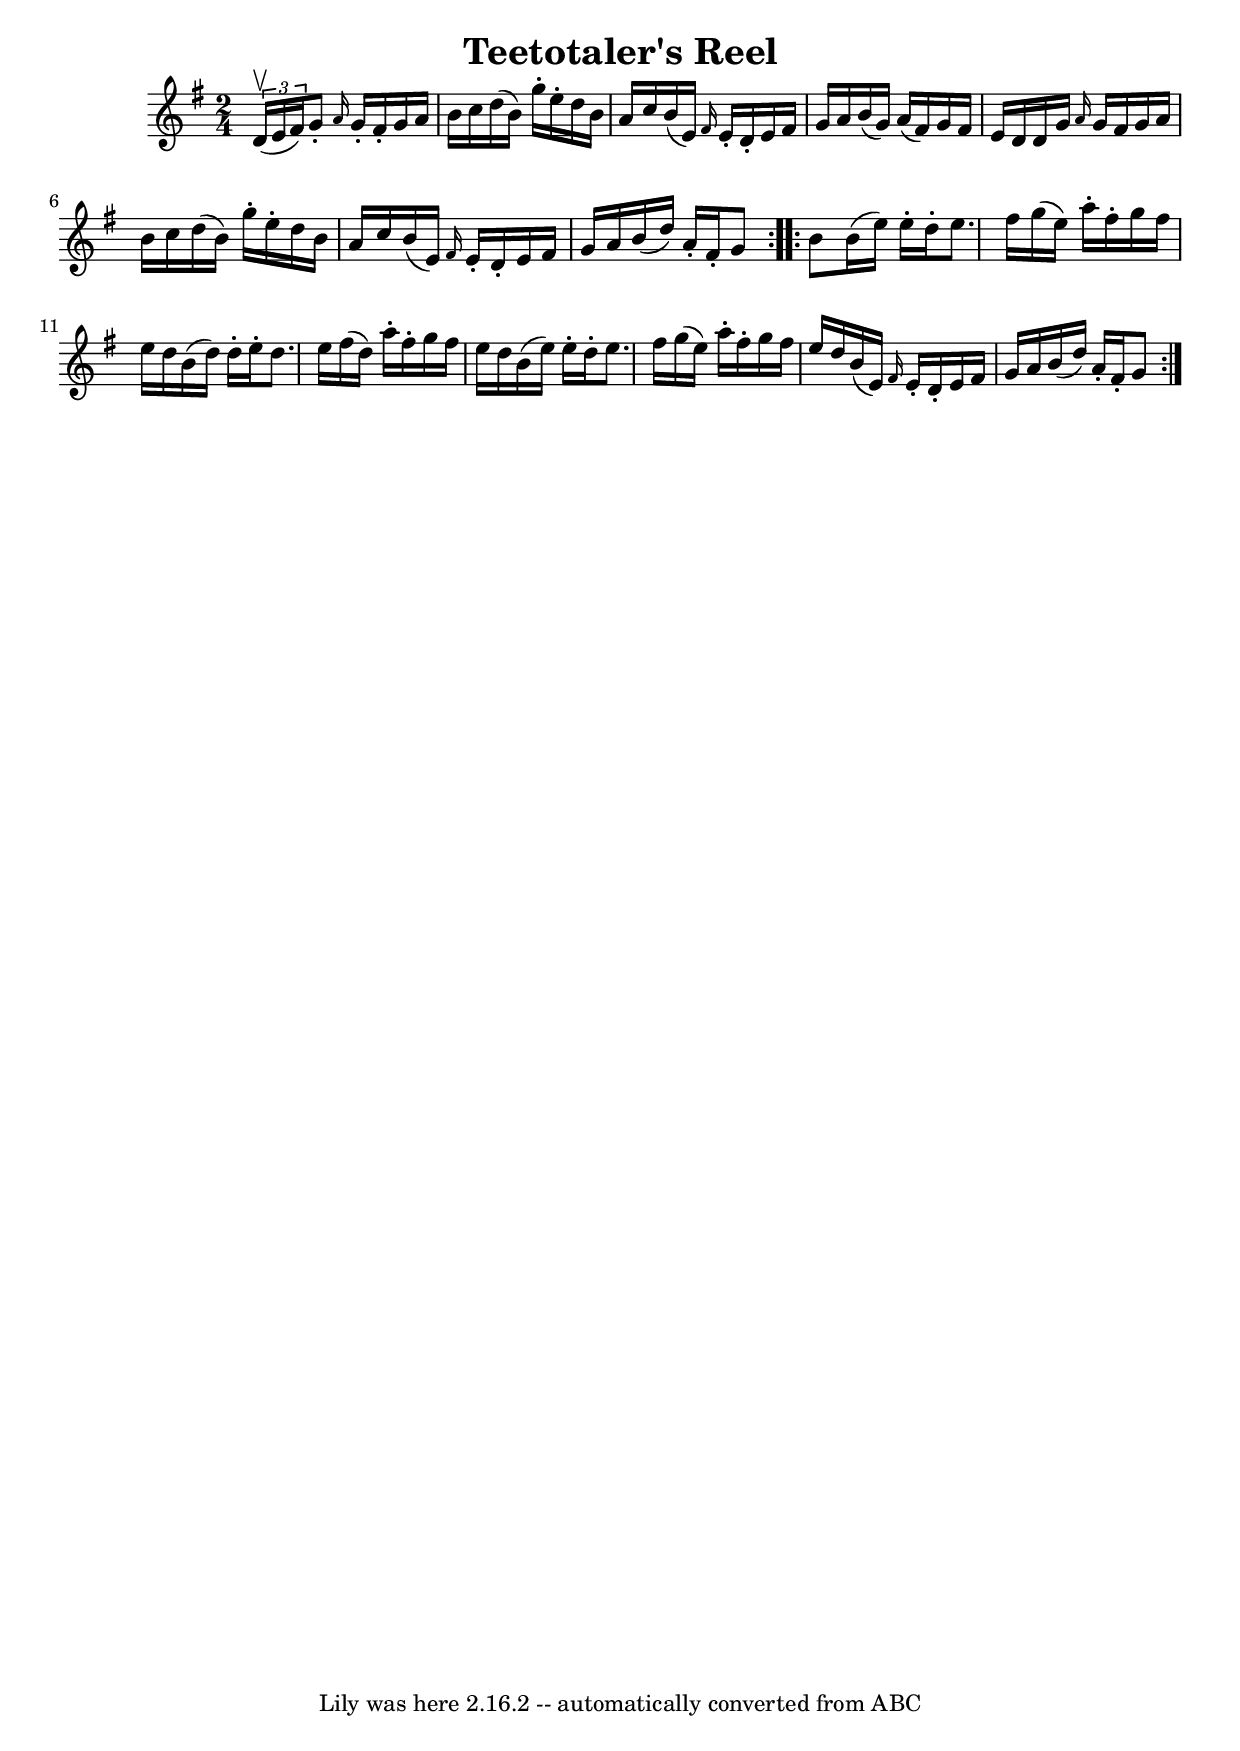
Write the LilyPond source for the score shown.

\version "2.16.2"
\include "Mammoth.ily"
\header {
  %% book = "Ryan's Mammoth Collection"
  crossRefNumber = "1"
  footnotes = ""
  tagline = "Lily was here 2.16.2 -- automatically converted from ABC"
  title = "Teetotaler's Reel"

}
voicedefault =  {



  \repeat volta 2 {

    \time 2/4 
    \key g \major
    \times 2/3 { d'16^\upbow(e'16 fis'16) 
	       } 
    |
    g'8 -. \grace { a'16  
		  } g'16 -. fis'16 -. g'16 a'16    
    b'16 c''16  |
    d''16 (b'16) g''16 -. e''16 -. d''16    
    b'16 a'16 c''16  |
    b'16 (e'16) \grace { fis'16  
		       }   
    e'16 -. d'16 -. e'16 fis'16 g'16 a'16  |
    b'16 (g'16  
    -) a'16 (fis'16) g'16 fis'16 e'16 d'16  |
    d'16    
    g'16  \grace { a'16  
		 } g'16 fis'16 g'16 a'16 b'16 c''16  
    |
    d''16 (b'16) g''16 -. e''16 -. d''16 b'16 a'16    
    c''16  |
    b'16 (e'16) \grace { fis'16  
		       } e'16 -. d'16 -.   
    e'16 fis'16 g'16 a'16  |
    b'16 (d''16) a'16 -.   
    fis'16 -. g'8  
  } 
  \repeat volta 2 {
    b'8  |
    b'16 (e''16)   
    e''16 -. d''16 -. e''8. fis''16  |
    g''16 (e''16) a''16 
    -. fis''16 -. g''16 fis''16 e''16 d''16  |
    b'16 (d''16 
    ) d''16 -. e''16 -. d''8. e''16  |
    fis''16 (d''16)   
    a''16 -. fis''16 -. g''16 fis''16 e''16 d''16  |
    b'16 (
    e''16) e''16 -. d''16 -. e''8. fis''16  |
    g''16 (
    e''16) a''16 -. fis''16 -. g''16 fis''16 e''16 d''16  
    |
    b'16 (e'16) \grace { fis'16  
		       } e'16 -. d'16 -. e'16   
    fis'16 g'16 a'16  |
    b'16 (d''16) a'16 -. fis'16 -.   
    g'8  
  }   

}

\score{
  <<

    \context Staff="default"
    {
      \voicedefault 
      
    }

  >>
  \layout {
    
  }
  \midi {
  }

}
